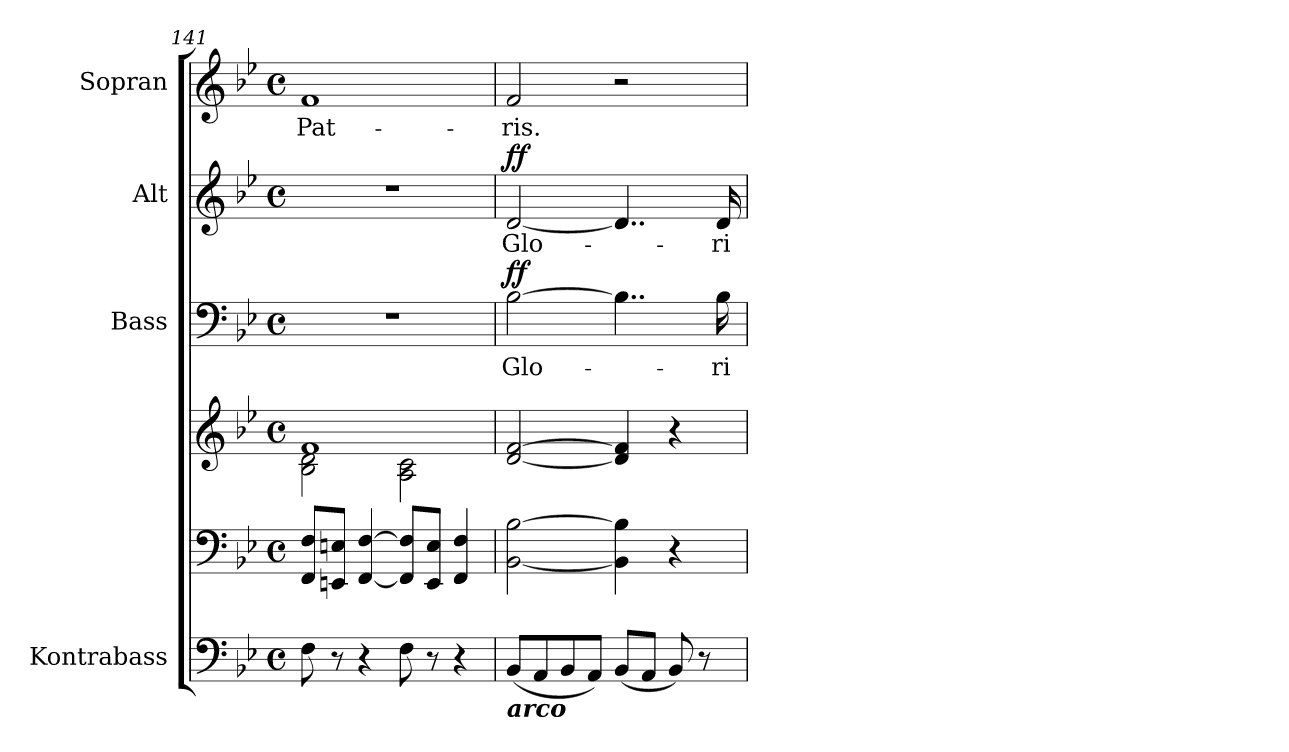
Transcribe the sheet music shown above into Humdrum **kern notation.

**kern	**kern	**kern	**kern	**text	**dynam	**kern	**text	**dynam	**kern	**text
*part5	*part4	*part4	*part3	*part3	*part3	*part2	*part2	*part2	*part1	*part1
*staff6	*staff5	*staff4	*staff3	*staff3	*staff3	*staff2	*staff2	*staff2	*staff1	*staff1
*I"Kontrabass	*	*	*I"Bass	*	*	*I"Alt	*	*	*I"Sopran	*
*I'Kb.	*	*	*I'B.	*	*	*I'A.	*	*	*I'S.	*
!!LO:PB:g=z
*clefF4	*clefF4	*clefG2	*clefF4	*	*	*clefG2	*	*	*clefG2	*
*ITrd7c12	*	*	*	*	*	*	*	*	*	*
*k[b-e-]	*k[b-e-]	*k[b-e-]	*k[b-e-]	*	*	*k[b-e-]	*	*	*k[b-e-]	*
*B-:	*B-:	*B-:	*B-:	*	*	*B-:	*	*	*B-:	*
*M4/4	*M4/4	*M4/4	*M4/4	*	*	*M4/4	*	*	*M4/4	*
*met(c)	*met(c)	*met(c)	*met(c)	*	*	*met(c)	*	*	*met(c)	*
=141	=141	=141	=141	=141	=141	=141	=141	=141	=141	=141
*	*	*^	*	*	*	*	*	*	*	*
!	!	!	!	!	!	!	!	!	!	!	!LO:LY:b
8FF\	8FF/ 8F/L	1f	2B-\ 2d\	1r	.	.	1r	.	.	1f	Pat-
8r	8EEn/ 8En/J	.	.	.	.	.	.	.	.	.	.
4r	[4FF/ [4F/	.	.	.	.	.	.	.	.	.	.
8FF\	8FF/] 8F/]L	.	2A\ 2c\	.	.	.	.	.	.	.	.
8r	8EE/ 8E/J	.	.	.	.	.	.	.	.	.	.
4r	4FF/ 4F/	.	.	.	.	.	.	.	.	.	.
*	*	*v	*v	*	*	*	*	*	*	*	*
=142	=142	=142	=142	=142	=142	=142	=142	=142	=142	=142
!LO:TX:b:Bi:t=arco	!	!	!	!	!	!	!	!	!	!
!	!	!	!	!LO:LY:b	!LO:DY:a	!	!LO:LY:b	!LO:DY:a	!	!LO:LY:b
(<8BBB-/L	[2BB-\ [2B-\	[2d/ [2f/	[2B-\	Glo-	ff	[2d/	Glo-	ff	2f/	-ris.
8AAA/	.	.	.	.	.	.	.	.	.	.
8BBB-/	.	.	.	.	.	.	.	.	.	.
8AAA/J)	.	.	.	.	.	.	.	.	.	.
(<8BBB-/L	4BB-\] 4B-\]	4d/] 4f/]	4..B-\]	.	.	4..d/]	.	.	2r	.
8AAA/J	.	.	.	.	.	.	.	.	.	.
8BBB-/)	4r	4r	.	.	.	.	.	.	.	.
8r	.	.	.	.	.	.	.	.	.	.
!	!	!	!	!LO:LY:b	!	!	!LO:LY:b	!	!	!
.	.	.	16B-\	-ri-	.	16d/	-ri-	.	.	.
=	=	=	=	=	=	=	=	=	=	=
*-	*-	*-	*-	*-	*-	*-	*-	*-	*-	*-
